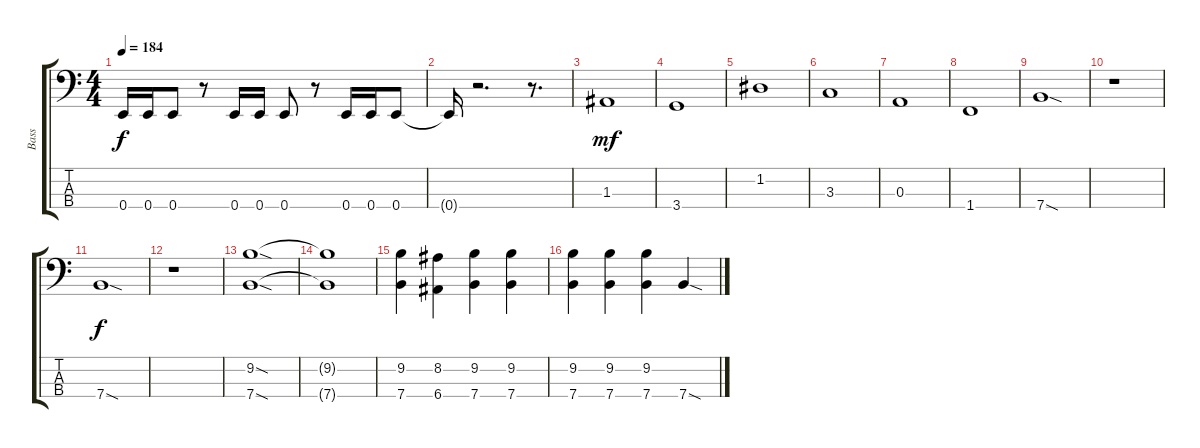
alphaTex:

\track ("Bass" "Bass") {instrument electricbassfinger}
\staff {score tabs}
\tuning (G2 D2 A1 E1) {hide}
\ts (4 4)
\tempo 184
\clef f4
\ks c
0.4.16{dy f} 0.4.16 0.4.8 r.8 0.4.16 0.4.16 0.4.8 r.8 0.4.16 0.4.16 0.4.8 |
0.4{t}.16 r.2{d} r.8{d} |
1.3.1{dy mf} |
3.4.1 |
1.2.1 |
3.3.1 |
0.3.1 |
1.4.1 |
7.4{sod}.1 |
r.1 |
7.4{sod}.1{dy f} |
r.1 |
(9.2{sod} 7.4{sod}).1 |
(9.2{t} 7.4{t}).1 |
(9.2 7.4).4 (8.2 6.4).4 (9.2 7.4).4 (9.2 7.4).4 |
(9.2 7.4).4 (9.2 7.4).4 (9.2 7.4).4 7.4{sod}.4
